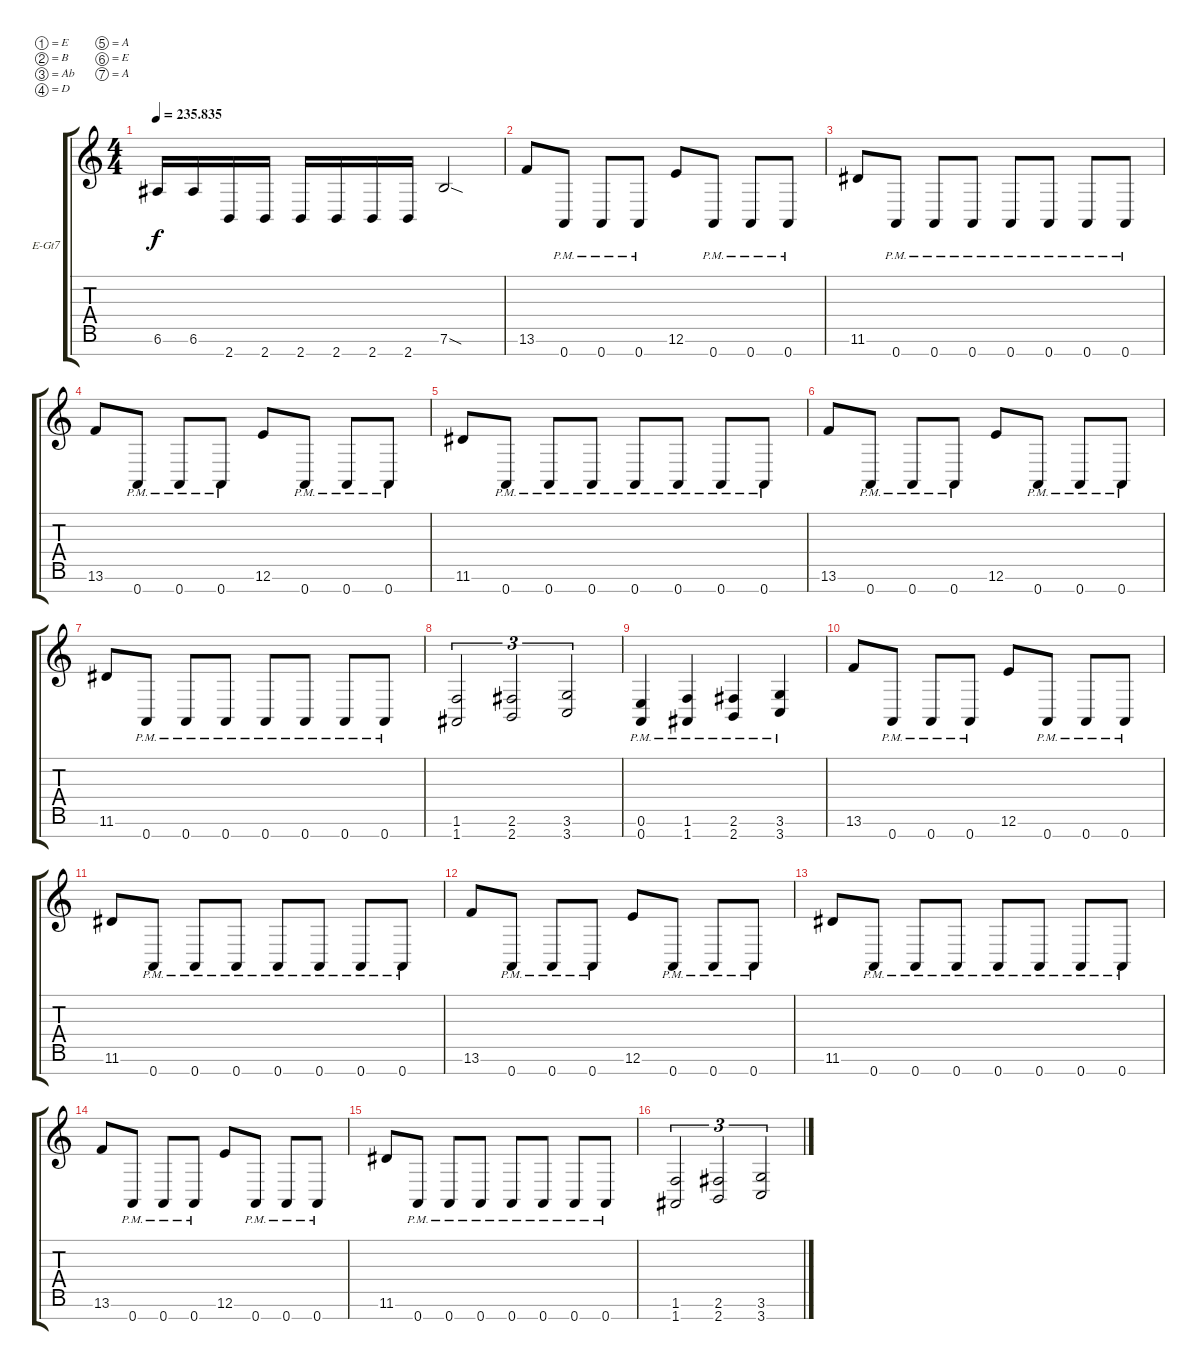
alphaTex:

\bracketExtendMode groupsimilarinstruments
\firstSystemTrackNameOrientation horizontal
\otherSystemsTrackNameOrientation horizontal
\track ("Lead" "E-Gt7") {instrument distortionguitar}
\staff {score tabs}
\tuning (E4 B3 Ab3 D3 A2 E2 A1)
\ts (4 4)
\tempo
235.835
\accidentals auto
\clef g2
\ottava regular
\simile none
\ks c
6.6.16{dy f} 6.6.16 2.7.16 2.7.16 2.7.16 2.7.16 2.7.16 2.7.16 7.6{sod}.2 |
13.6.8 0.7{pm}.8 0.7{pm}.8 0.7{pm}.8 12.6.8 0.7{pm}.8 0.7{pm}.8 0.7{pm}.8 |
11.6.8 0.7{pm}.8 0.7{pm}.8 0.7{pm}.8 0.7{pm}.8 0.7{pm}.8 0.7{pm}.8 0.7{pm}.8 |
13.6.8 0.7{pm}.8 0.7{pm}.8 0.7{pm}.8 12.6.8 0.7{pm}.8 0.7{pm}.8 0.7{pm}.8 |
11.6.8 0.7{pm}.8 0.7{pm}.8 0.7{pm}.8 0.7{pm}.8 0.7{pm}.8 0.7{pm}.8 0.7{pm}.8 |
13.6.8 0.7{pm}.8 0.7{pm}.8 0.7{pm}.8 12.6.8 0.7{pm}.8 0.7{pm}.8 0.7{pm}.8 |
11.6.8 0.7{pm}.8 0.7{pm}.8 0.7{pm}.8 0.7{pm}.8 0.7{pm}.8 0.7{pm}.8 0.7{pm}.8 |
(1.6 1.7).2{tu (3 2)} (2.6 2.7).2{tu (3 2)} (3.6 3.7).2{tu (3 2)} |
(0.6{pm} 0.7{pm}).4 (1.6{pm} 1.7{pm}).4 (2.6{pm} 2.7{pm}).4 (3.6{pm} 3.7{pm}).4 |
13.6.8 0.7{pm}.8 0.7{pm}.8 0.7{pm}.8 12.6.8 0.7{pm}.8 0.7{pm}.8 0.7{pm}.8 |
11.6.8 0.7{pm}.8 0.7{pm}.8 0.7{pm}.8 0.7{pm}.8 0.7{pm}.8 0.7{pm}.8 0.7{pm}.8 |
13.6.8 0.7{pm}.8 0.7{pm}.8 0.7{pm}.8 12.6.8 0.7{pm}.8 0.7{pm}.8 0.7{pm}.8 |
11.6.8 0.7{pm}.8 0.7{pm}.8 0.7{pm}.8 0.7{pm}.8 0.7{pm}.8 0.7{pm}.8 0.7{pm}.8 |
13.6.8 0.7{pm}.8 0.7{pm}.8 0.7{pm}.8 12.6.8 0.7{pm}.8 0.7{pm}.8 0.7{pm}.8 |
11.6.8 0.7{pm}.8 0.7{pm}.8 0.7{pm}.8 0.7{pm}.8 0.7{pm}.8 0.7{pm}.8 0.7{pm}.8 |
(1.6 1.7).2{tu (3 2)} (2.6 2.7).2{tu (3 2)} (3.6 3.7).2{tu (3 2)}
